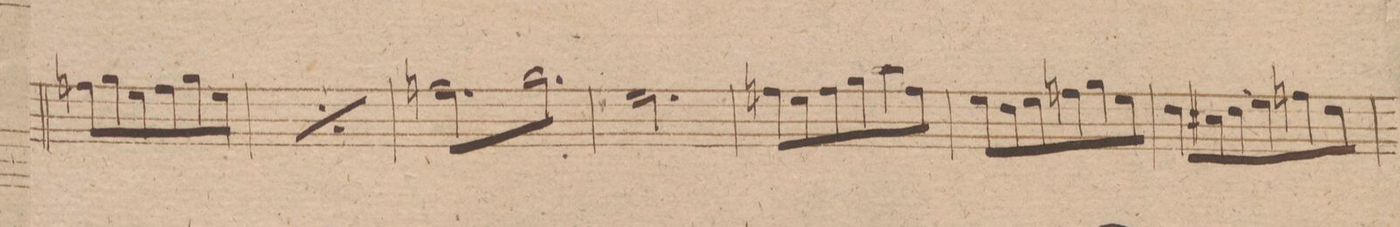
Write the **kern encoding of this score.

**kern	**dynam
*I"Flauto 2do	*
*clefG2	*
*k[f#]	*
*met(c|)	*
*M3/4	*
8ffn\L	.
8gg\	.
8ee\	.
8ff\	.
8gg\	.
8ee\J	.
=199	=199
*rep	*
8ffn\L	.
8gg\	.
8ee\	.
8ff\	.
8gg\	.
8ee\J	.
*Xrep	*
=200	=200
*tremolo	*
8ffn\L	.
8gg\	.
8ff\	.
8gg\	.
8ff\	.
8gg\J	.
=201	=201
2.ee\	.
=202	=202
8ffn\L	.
8ee\	.
8ff\	.
8gg\	.
8aa\	.
8ff\J	.
=203	=203
8ee\L	.
8dd\	.
8ee\	.
8ffn\	.
8gg\	.
8ee\J	.
=204	=204
8dd\L	.
8cc#X\	.
8dd\	.
8ee\	.
8ffn\	.
8dd\J	.
=205	=205
*-	*-
